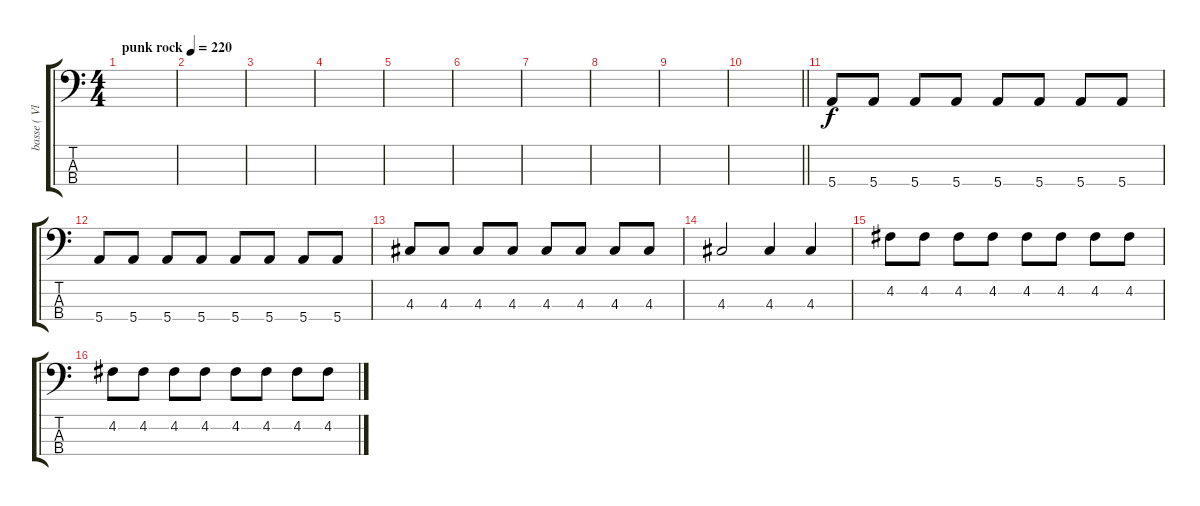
\track ("basse ( Vlad ) " "basse ( Vl") {instrument electricbasspick}
\staff {score tabs}
\tuning (G2 D2 A1 E1) {hide}
\ts (4 4)
\tempo (220 "punk rock")
\clef f4
\ks c
|
|
|
|
|
|
|
|
|
\barLineRight lightlight
|
5.4.8 5.4.8 5.4.8 5.4.8 5.4.8 5.4.8 5.4.8 5.4.8 |
5.4.8 5.4.8 5.4.8 5.4.8 5.4.8 5.4.8 5.4.8 5.4.8 |
4.3.8 4.3.8 4.3.8 4.3.8 4.3.8 4.3.8 4.3.8 4.3.8 |
4.3.2 4.3.4 4.3.4 |
4.2.8 4.2.8 4.2.8 4.2.8 4.2.8 4.2.8 4.2.8 4.2.8 |
4.2.8 4.2.8 4.2.8 4.2.8 4.2.8 4.2.8 4.2.8 4.2.8
